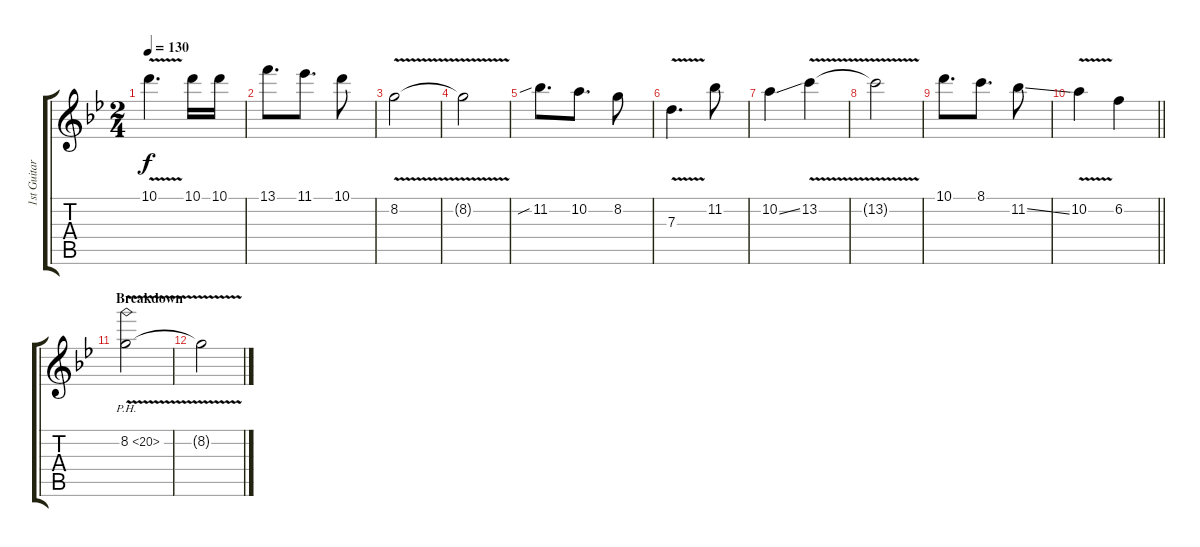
\track ("1st Guitar " "1st Guitar") {instrument distortionguitar}
\staff {score tabs}
\tuning (E4 B3 G3 D3 A2 E2) {hide}
\ts (2 4)
\tempo 130
\clef g2
\ks gminor
10.1{v}.4{d dy f} 10.1.16 10.1.16 |
13.1.8{d} 11.1.8{d} 10.1.8 |
8.2{v}.2 |
8.2{t}.2 |
11.2{sib}.8{d} 10.2.8{d} 8.2.8 |
7.3{v}.4{d} 11.2.8 |
10.2{ss}.4 13.2{v}.4 |
13.2{t}.2 |
10.1.8{d} 8.1.8{d} 11.2{ss}.8 |
\barLineRight lightlight
10.2{v}.4 6.2.4 |
\section ("" "Breakdown")
8.2{ph 12 v}.2 |
8.2{t}.2
